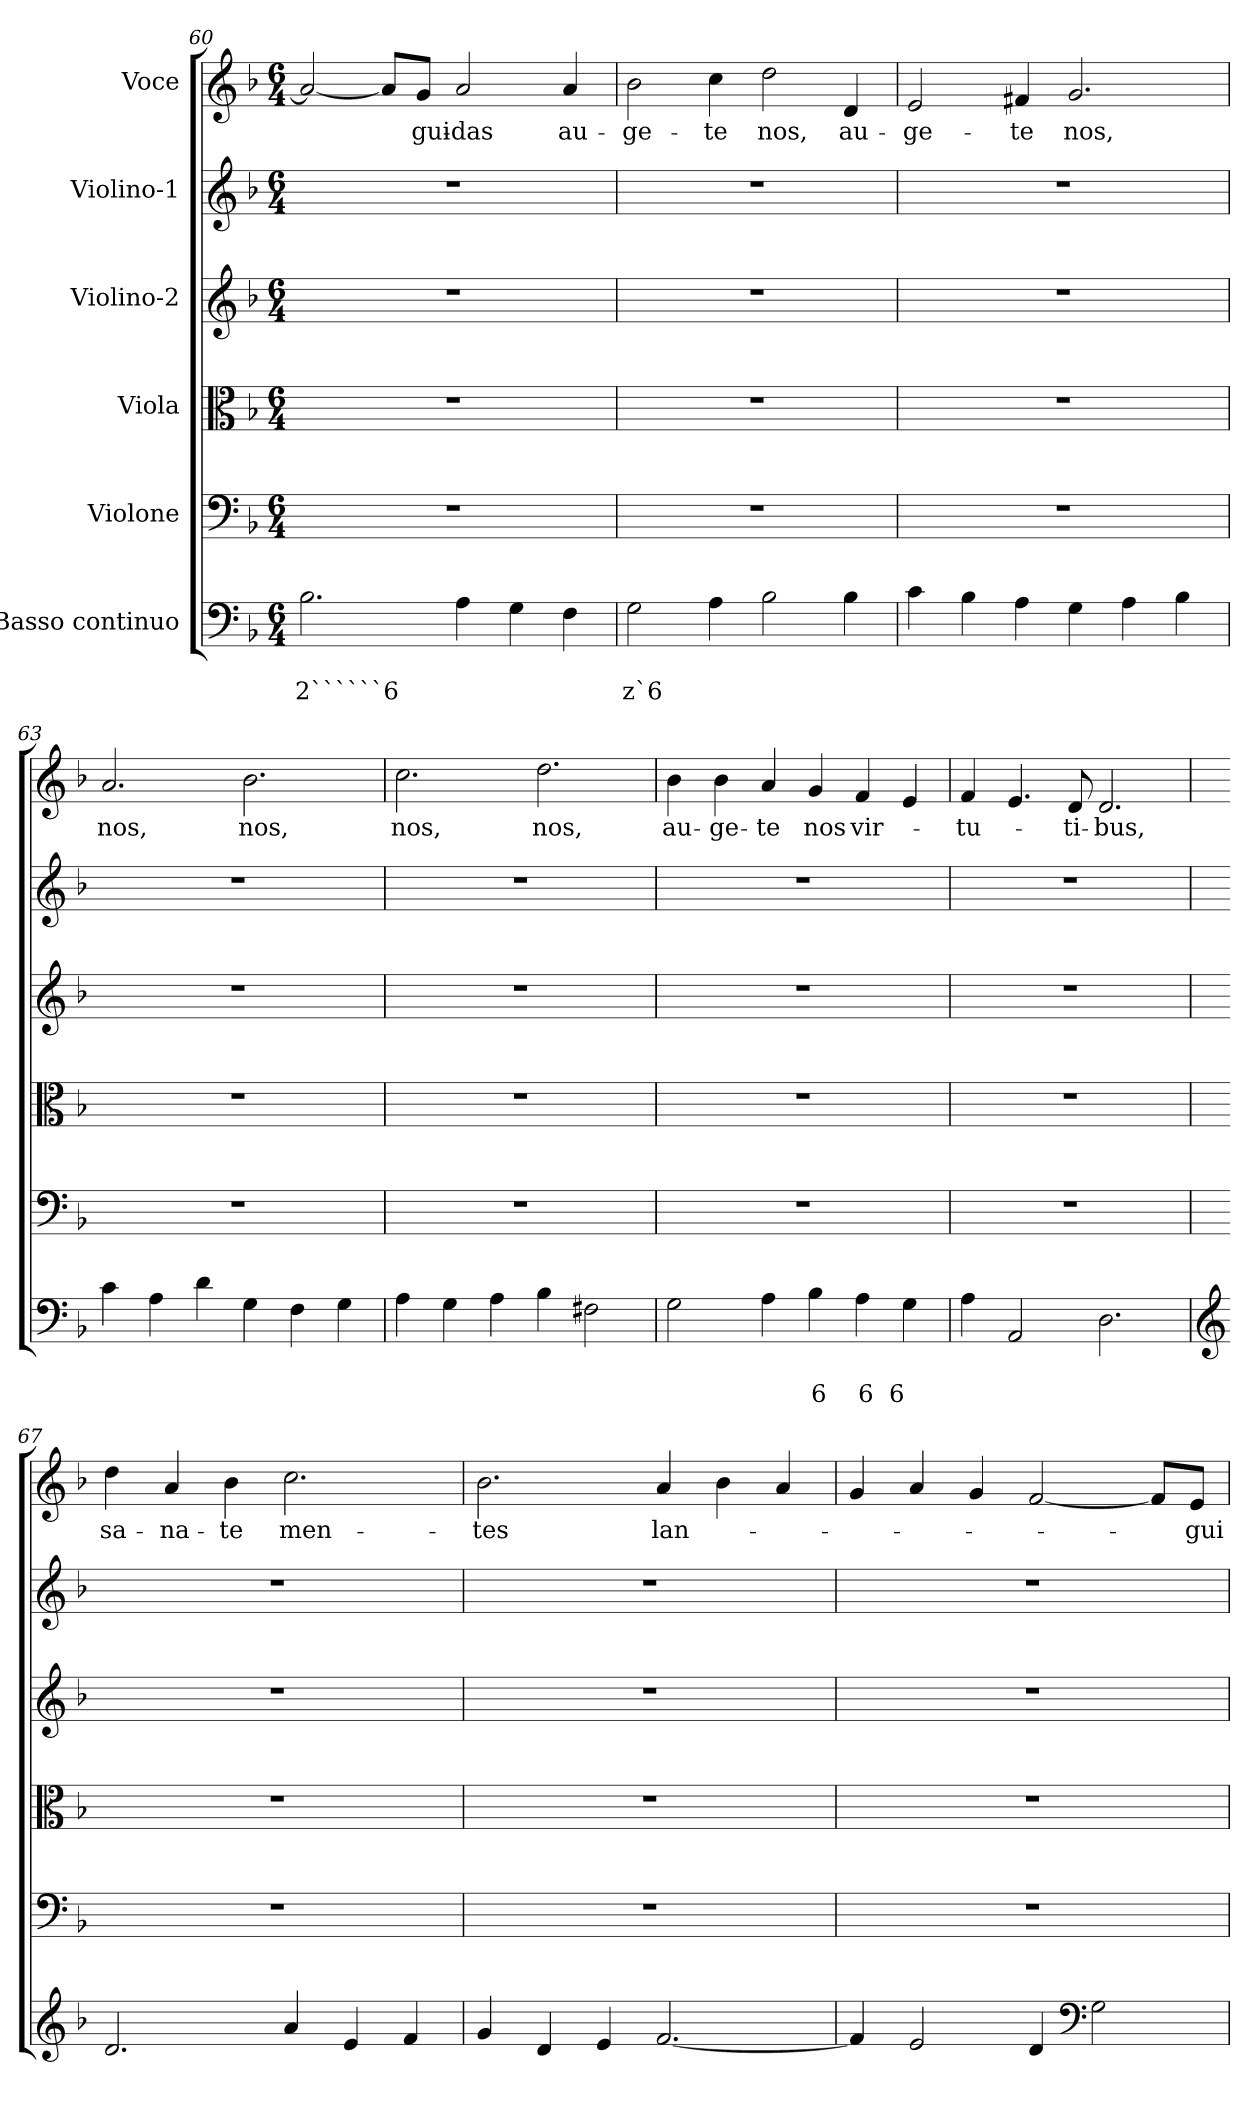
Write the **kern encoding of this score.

**kern	**text	**text	**kern	**kern	**kern	**kern	**kern	**text
*part6	*part6	*part6	*part5	*part4	*part3	*part2	*part1	*part1
*staff6	*staff6	*staff6	*staff5	*staff4	*staff3	*staff2	*staff1	*staff1
*I"Basso continuo	*	*	*I"Violone	*I"Viola	*I"Violino-2	*I"Violino-1	*I"Voce	*
!!LO:LB:g=z
*clefF4	*	*	*clefF4	*clefC3	*clefG2	*clefG2	*clefG2	*
*k[b-]	*	*	*k[b-]	*k[b-]	*k[b-]	*k[b-]	*k[b-]	*
*F:	*	*	*F:	*F:	*F:	*F:	*F:	*
*M6/4	*	*	*M6/4	*M6/4	*M6/4	*M6/4	*M6/4	*
=60	=60	=60	=60	=60	=60	=60	=60	=60
!	!	!LO:LY:b	!	!	!	!	!	!
2.B-\	.	2``````6	1.r	1.r	1.r	1.r	2a/_	.
.	.	.	.	.	.	.	8a/L]	.
!	!	!	!	!	!	!	!	!LO:LY:b
.	.	.	.	.	.	.	8g/J	-gui-
!	!	!	!	!	!	!	!	!LO:LY:b
4A\	.	.	.	.	.	.	2a/	-das
4G\	.	.	.	.	.	.	.	.
!	!	!	!	!	!	!	!	!LO:LY:b
4F\	.	.	.	.	.	.	4a/	au-
=61	=61	=61	=61	=61	=61	=61	=61	=61
!	!	!LO:LY:b	!	!	!	!	!	!LO:LY:b
2G\	.	z`6	1.r	1.r	1.r	1.r	2b-\	-ge-
!	!	!	!	!	!	!	!	!LO:LY:b
4A\	.	.	.	.	.	.	4cc\	-te
!	!	!	!	!	!	!	!	!LO:LY:b
2B-\	.	.	.	.	.	.	2dd\	nos,
!	!	!	!	!	!	!	!	!LO:LY:b
4B-\	.	.	.	.	.	.	4d/	au-
=62	=62	=62	=62	=62	=62	=62	=62	=62
!	!	!	!	!	!	!	!	!LO:LY:b
4c\	.	.	1.r	1.r	1.r	1.r	2e/	-ge-
4B-\	.	.	.	.	.	.	.	.
!	!	!	!	!	!	!	!	!LO:LY:b
4A\	.	.	.	.	.	.	4f#X/	-te
!	!	!	!	!	!	!	!	!LO:LY:b
4G\	.	.	.	.	.	.	2.g/	nos,
4A\	.	.	.	.	.	.	.	.
4B-\	.	.	.	.	.	.	.	.
=63	=63	=63	=63	=63	=63	=63	=63	=63
!	!	!	!	!	!	!	!	!LO:LY:b
4c\	.	.	1.r	1.r	1.r	1.r	2.a/	nos,
4A\	.	.	.	.	.	.	.	.
4d\	.	.	.	.	.	.	.	.
!	!	!	!	!	!	!	!	!LO:LY:b
4G\	.	.	.	.	.	.	2.b-\	nos,
4F\	.	.	.	.	.	.	.	.
4G\	.	.	.	.	.	.	.	.
=64	=64	=64	=64	=64	=64	=64	=64	=64
!	!	!	!	!	!	!	!	!LO:LY:b
4A\	.	.	1.r	1.r	1.r	1.r	2.cc\	nos,
4G\	.	.	.	.	.	.	.	.
4A\	.	.	.	.	.	.	.	.
!	!	!	!	!	!	!	!	!LO:LY:b
4B-\	.	.	.	.	.	.	2.dd\	nos,
2F#X\	.	.	.	.	.	.	.	.
!!LO:PB:g=z
=65	=65	=65	=65	=65	=65	=65	=65	=65
!	!	!	!	!	!	!	!	!LO:LY:b
2G\	.	.	1.r	1.r	1.r	1.r	4b-\	au-
!	!	!	!	!	!	!	!	!LO:LY:b
.	.	.	.	.	.	.	4b-\	-ge-
!	!	!	!	!	!	!	!	!LO:LY:b
4A\	.	.	.	.	.	.	4a/	-te
!	!	!LO:LY:b	!	!	!	!	!	!LO:LY:b
4B-\	.	6	.	.	.	.	4g/	nos
!	!	!LO:LY:b	!	!	!	!	!	!LO:LY:b
4A\	.	6	.	.	.	.	4f/	vir-
!	!	!LO:LY:b	!	!	!	!	!	!
4G\	.	6	.	.	.	.	4e/	.
=66	=66	=66	=66	=66	=66	=66	=66	=66
!	!	!	!	!	!	!	!	!LO:LY:b
4A\	.	.	1.r	1.r	1.r	1.r	4f/	-tu-
2AA/	.	.	.	.	.	.	4.e/	.
!	!	!	!	!	!	!	!	!LO:LY:b
.	.	.	.	.	.	.	8d/	-ti-
!	!	!	!	!	!	!	!	!LO:LY:b
2.D\	.	.	.	.	.	.	2.d/	-bus,
=67	=67	=67	=67	=67	=67	=67	=67	=67
*clefG2	*	*	*	*	*	*	*	*
!	!	!	!	!	!	!	!	!LO:LY:b
2.d/	.	.	1.r	1.r	1.r	1.r	4dd\	sa-
!	!	!	!	!	!	!	!	!LO:LY:b
.	.	.	.	.	.	.	4a/	-na-
!	!	!	!	!	!	!	!	!LO:LY:b
.	.	.	.	.	.	.	4b-\	-te
!	!	!	!	!	!	!	!	!LO:LY:b
4a/	.	.	.	.	.	.	2.cc\	men-
4e/	.	.	.	.	.	.	.	.
4f/	.	.	.	.	.	.	.	.
=68	=68	=68	=68	=68	=68	=68	=68	=68
!	!	!	!	!	!	!	!	!LO:LY:b
4g/	.	.	1.r	1.r	1.r	1.r	2.b-\	-tes
4d/	.	.	.	.	.	.	.	.
4e/	.	.	.	.	.	.	.	.
!	!	!	!	!	!	!	!	!LO:LY:b
[2.f/	.	.	.	.	.	.	4a/	lan-
.	.	.	.	.	.	.	4b-\	.
.	.	.	.	.	.	.	4a/	.
=69	=69	=69	=69	=69	=69	=69	=69	=69
4f/]	.	.	1.r	1.r	1.r	1.r	4g/	.
2e/	.	.	.	.	.	.	4a/	.
.	.	.	.	.	.	.	4g/	.
4d/	.	.	.	.	.	.	[2f/	.
*clefF4	*	*	*	*	*	*	*	*
2G\	.	.	.	.	.	.	.	.
.	.	.	.	.	.	.	8f/L]	.
!	!	!	!	!	!	!	!	!LO:LY:b
.	.	.	.	.	.	.	8e/J	-gui-
=	=	=	=	=	=	=	=	=
*-	*-	*-	*-	*-	*-	*-	*-	*-
